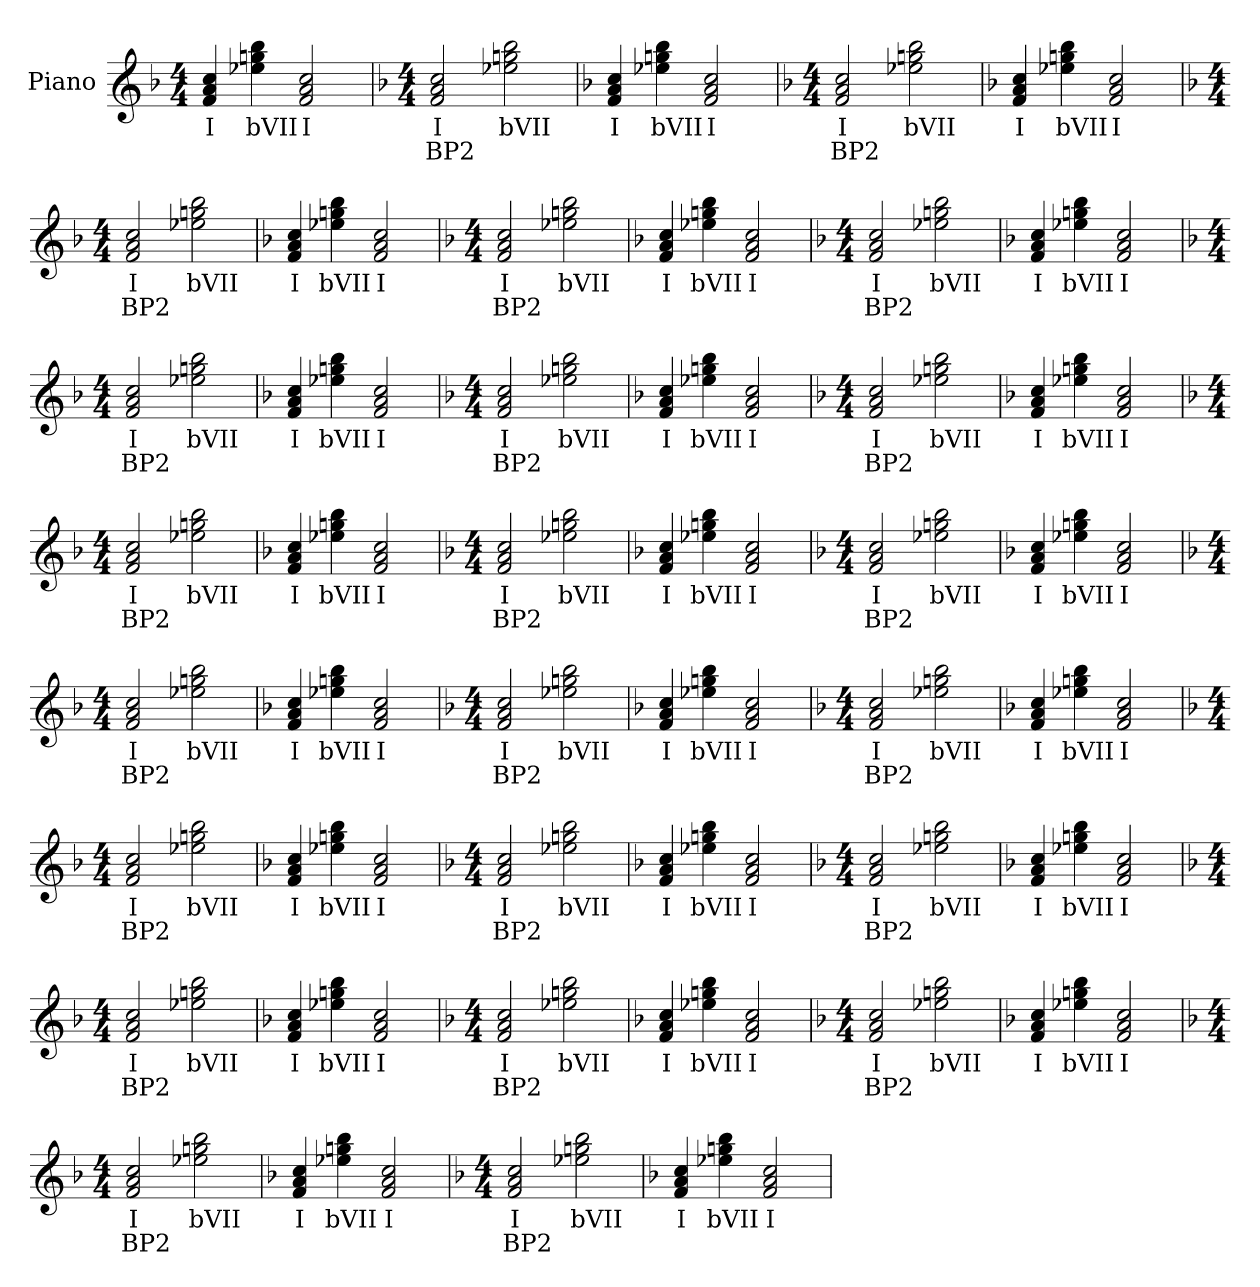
**kern	**text	**text
*part1	*part1	*part1
*staff1	*staff1	*staff1
*I"Piano	*	*
*I'Pno	*	*
*k[b-]	*	*
*F:	*	*
*M4/4	*	*
=	=	=
4f 4a 4cc	I	.
4ee-X 4ggn 4bb-	bVII	.
2f 2a 2cc	I	.
=	=	=
*k[b-]	*	*
*F:	*	*
*M4/4	*	*
2f 2a 2cc	I	BP2
2ee-X 2ggn 2bb-	bVII	.
=	=	=
*k[b-]	*	*
*F:	*	*
4f 4a 4cc	I	.
4ee-X 4ggn 4bb-	bVII	.
2f 2a 2cc	I	.
=	=	=
*k[b-]	*	*
*F:	*	*
*M4/4	*	*
2f 2a 2cc	I	BP2
2ee-X 2ggn 2bb-	bVII	.
=	=	=
*k[b-]	*	*
*F:	*	*
4f 4a 4cc	I	.
4ee-X 4ggn 4bb-	bVII	.
2f 2a 2cc	I	.
=	=	=
*k[b-]	*	*
*F:	*	*
*M4/4	*	*
2f 2a 2cc	I	BP2
2ee-X 2ggn 2bb-	bVII	.
=	=	=
*k[b-]	*	*
*F:	*	*
4f 4a 4cc	I	.
4ee-X 4ggn 4bb-	bVII	.
2f 2a 2cc	I	.
=	=	=
*k[b-]	*	*
*F:	*	*
*M4/4	*	*
2f 2a 2cc	I	BP2
2ee-X 2ggn 2bb-	bVII	.
=	=	=
*k[b-]	*	*
*F:	*	*
4f 4a 4cc	I	.
4ee-X 4ggn 4bb-	bVII	.
2f 2a 2cc	I	.
=	=	=
*k[b-]	*	*
*F:	*	*
*M4/4	*	*
2f 2a 2cc	I	BP2
2ee-X 2ggn 2bb-	bVII	.
=	=	=
*k[b-]	*	*
*F:	*	*
4f 4a 4cc	I	.
4ee-X 4ggn 4bb-	bVII	.
2f 2a 2cc	I	.
=	=	=
*k[b-]	*	*
*F:	*	*
*M4/4	*	*
2f 2a 2cc	I	BP2
2ee-X 2ggn 2bb-	bVII	.
=	=	=
*k[b-]	*	*
*F:	*	*
4f 4a 4cc	I	.
4ee-X 4ggn 4bb-	bVII	.
2f 2a 2cc	I	.
=	=	=
*k[b-]	*	*
*F:	*	*
*M4/4	*	*
2f 2a 2cc	I	BP2
2ee-X 2ggn 2bb-	bVII	.
=	=	=
*k[b-]	*	*
*F:	*	*
4f 4a 4cc	I	.
4ee-X 4ggn 4bb-	bVII	.
2f 2a 2cc	I	.
=	=	=
*k[b-]	*	*
*F:	*	*
*M4/4	*	*
2f 2a 2cc	I	BP2
2ee-X 2ggn 2bb-	bVII	.
=	=	=
*k[b-]	*	*
*F:	*	*
4f 4a 4cc	I	.
4ee-X 4ggn 4bb-	bVII	.
2f 2a 2cc	I	.
=	=	=
*k[b-]	*	*
*F:	*	*
*M4/4	*	*
2f 2a 2cc	I	BP2
2ee-X 2ggn 2bb-	bVII	.
=	=	=
*k[b-]	*	*
*F:	*	*
4f 4a 4cc	I	.
4ee-X 4ggn 4bb-	bVII	.
2f 2a 2cc	I	.
=	=	=
*k[b-]	*	*
*F:	*	*
*M4/4	*	*
2f 2a 2cc	I	BP2
2ee-X 2ggn 2bb-	bVII	.
=	=	=
*k[b-]	*	*
*F:	*	*
4f 4a 4cc	I	.
4ee-X 4ggn 4bb-	bVII	.
2f 2a 2cc	I	.
=	=	=
*k[b-]	*	*
*F:	*	*
*M4/4	*	*
2f 2a 2cc	I	BP2
2ee-X 2ggn 2bb-	bVII	.
=	=	=
*k[b-]	*	*
*F:	*	*
4f 4a 4cc	I	.
4ee-X 4ggn 4bb-	bVII	.
2f 2a 2cc	I	.
=	=	=
*k[b-]	*	*
*F:	*	*
*M4/4	*	*
2f 2a 2cc	I	BP2
2ee-X 2ggn 2bb-	bVII	.
=	=	=
*k[b-]	*	*
*F:	*	*
4f 4a 4cc	I	.
4ee-X 4ggn 4bb-	bVII	.
2f 2a 2cc	I	.
=	=	=
*k[b-]	*	*
*F:	*	*
*M4/4	*	*
2f 2a 2cc	I	BP2
2ee-X 2ggn 2bb-	bVII	.
=	=	=
*k[b-]	*	*
*F:	*	*
4f 4a 4cc	I	.
4ee-X 4ggn 4bb-	bVII	.
2f 2a 2cc	I	.
=	=	=
*k[b-]	*	*
*F:	*	*
*M4/4	*	*
2f 2a 2cc	I	BP2
2ee-X 2ggn 2bb-	bVII	.
=	=	=
*k[b-]	*	*
*F:	*	*
4f 4a 4cc	I	.
4ee-X 4ggn 4bb-	bVII	.
2f 2a 2cc	I	.
=	=	=
*k[b-]	*	*
*F:	*	*
*M4/4	*	*
2f 2a 2cc	I	BP2
2ee-X 2ggn 2bb-	bVII	.
=	=	=
*k[b-]	*	*
*F:	*	*
4f 4a 4cc	I	.
4ee-X 4ggn 4bb-	bVII	.
2f 2a 2cc	I	.
=	=	=
*k[b-]	*	*
*F:	*	*
*M4/4	*	*
2f 2a 2cc	I	BP2
2ee-X 2ggn 2bb-	bVII	.
=	=	=
*k[b-]	*	*
*F:	*	*
4f 4a 4cc	I	.
4ee-X 4ggn 4bb-	bVII	.
2f 2a 2cc	I	.
=	=	=
*k[b-]	*	*
*F:	*	*
*M4/4	*	*
2f 2a 2cc	I	BP2
2ee-X 2ggn 2bb-	bVII	.
=	=	=
*k[b-]	*	*
*F:	*	*
4f 4a 4cc	I	.
4ee-X 4ggn 4bb-	bVII	.
2f 2a 2cc	I	.
=	=	=
*k[b-]	*	*
*F:	*	*
*M4/4	*	*
2f 2a 2cc	I	BP2
2ee-X 2ggn 2bb-	bVII	.
=	=	=
*k[b-]	*	*
*F:	*	*
4f 4a 4cc	I	.
4ee-X 4ggn 4bb-	bVII	.
2f 2a 2cc	I	.
=	=	=
*k[b-]	*	*
*F:	*	*
*M4/4	*	*
2f 2a 2cc	I	BP2
2ee-X 2ggn 2bb-	bVII	.
=	=	=
*k[b-]	*	*
*F:	*	*
4f 4a 4cc	I	.
4ee-X 4ggn 4bb-	bVII	.
2f 2a 2cc	I	.
=	=	=
*k[b-]	*	*
*F:	*	*
*M4/4	*	*
2f 2a 2cc	I	BP2
2ee-X 2ggn 2bb-	bVII	.
=	=	=
*k[b-]	*	*
*F:	*	*
4f 4a 4cc	I	.
4ee-X 4ggn 4bb-	bVII	.
2f 2a 2cc	I	.
=	=	=
*k[b-]	*	*
*F:	*	*
*M4/4	*	*
2f 2a 2cc	I	BP2
2ee-X 2ggn 2bb-	bVII	.
=	=	=
*k[b-]	*	*
*F:	*	*
4f 4a 4cc	I	.
4ee-X 4ggn 4bb-	bVII	.
2f 2a 2cc	I	.
=	=	=
*k[b-]	*	*
*F:	*	*
*M4/4	*	*
2f 2a 2cc	I	BP2
2ee-X 2ggn 2bb-	bVII	.
=	=	=
*k[b-]	*	*
*F:	*	*
4f 4a 4cc	I	.
4ee-X 4ggn 4bb-	bVII	.
2f 2a 2cc	I	.
=	=	=
*-	*-	*-
